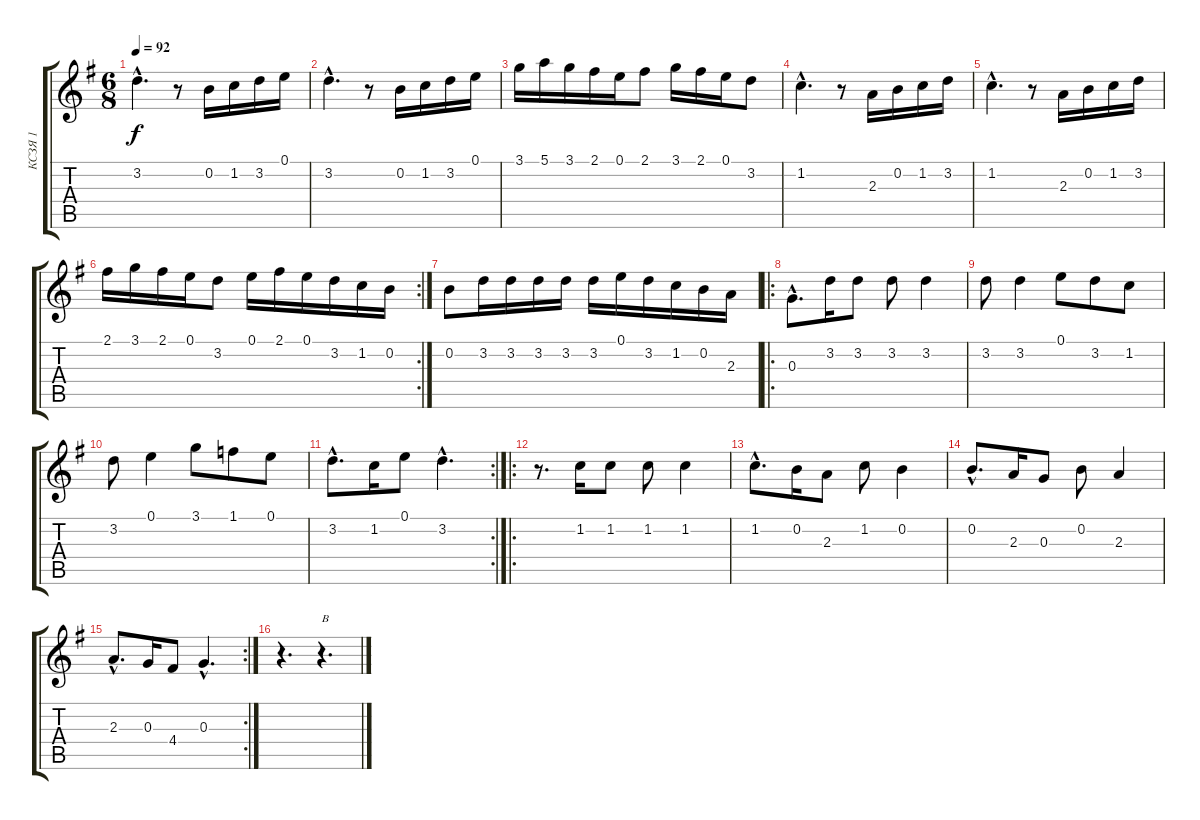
\track ("КСЗЯ 1" "КСЗЯ 1") {instrument acousticguitarnylon}
\staff {score tabs}
\tuning (E4 B3 G3 D3 A2 E2) {hide}
\ts (6 8)
\tempo 92
\clef g2
\ks g
3.2{hac}.4{d dy f instrument acousticguitarnylon} r.8 0.2.16 1.2.16 3.2.16 0.1.16 |
3.2{hac}.4{d} r.8 0.2.16 1.2.16 3.2.16 0.1.16 |
3.1.16 5.1.16 3.1.16 2.1.16 0.1.16 2.1.8 3.1.16 2.1.16 0.1.16 3.2.8 |
1.2{hac}.4{d} r.8 2.3.16 0.2.16 1.2.16 3.2.16 |
1.2{hac}.4{d} r.8 2.3.16 0.2.16 1.2.16 3.2.16 |
\rc 2
2.1.16 3.1.16 2.1.16 0.1.16 3.2.8 0.1.16 2.1.16 0.1.16 3.2.16 1.2.16 0.2.16 |
0.2.8 3.2.16 3.2.16 3.2.16 3.2.16 3.2.16 0.1.16 3.2.16 1.2.16 0.2.16 2.3.16 |
\ro
0.3{hac}.8{d} 3.2.16 3.2.8 3.2.8 3.2.4 |
3.2.8 3.2.4 0.1.8 3.2.8 1.2.8 |
3.2.8 0.1.4 3.1.8 1.1.8 0.1.8 |
\rc 2
3.2{hac}.8{d} 1.2.16 0.1.8 3.2{hac}.4{d} |
\ro
r.8{d} 1.2.16 1.2.8 1.2.8 1.2.4 |
1.2{hac}.8{d} 0.2.16 2.3.8 1.2.8 0.2.4 |
0.2{hac}.8{d} 2.3.16 0.3.8 0.2.8 2.3.4 |
\rc 2
2.3{hac}.8{d} 0.3.16 4.4.8 0.3{hac}.4{d} |
r.4{d} r.4{d txt "B "}
